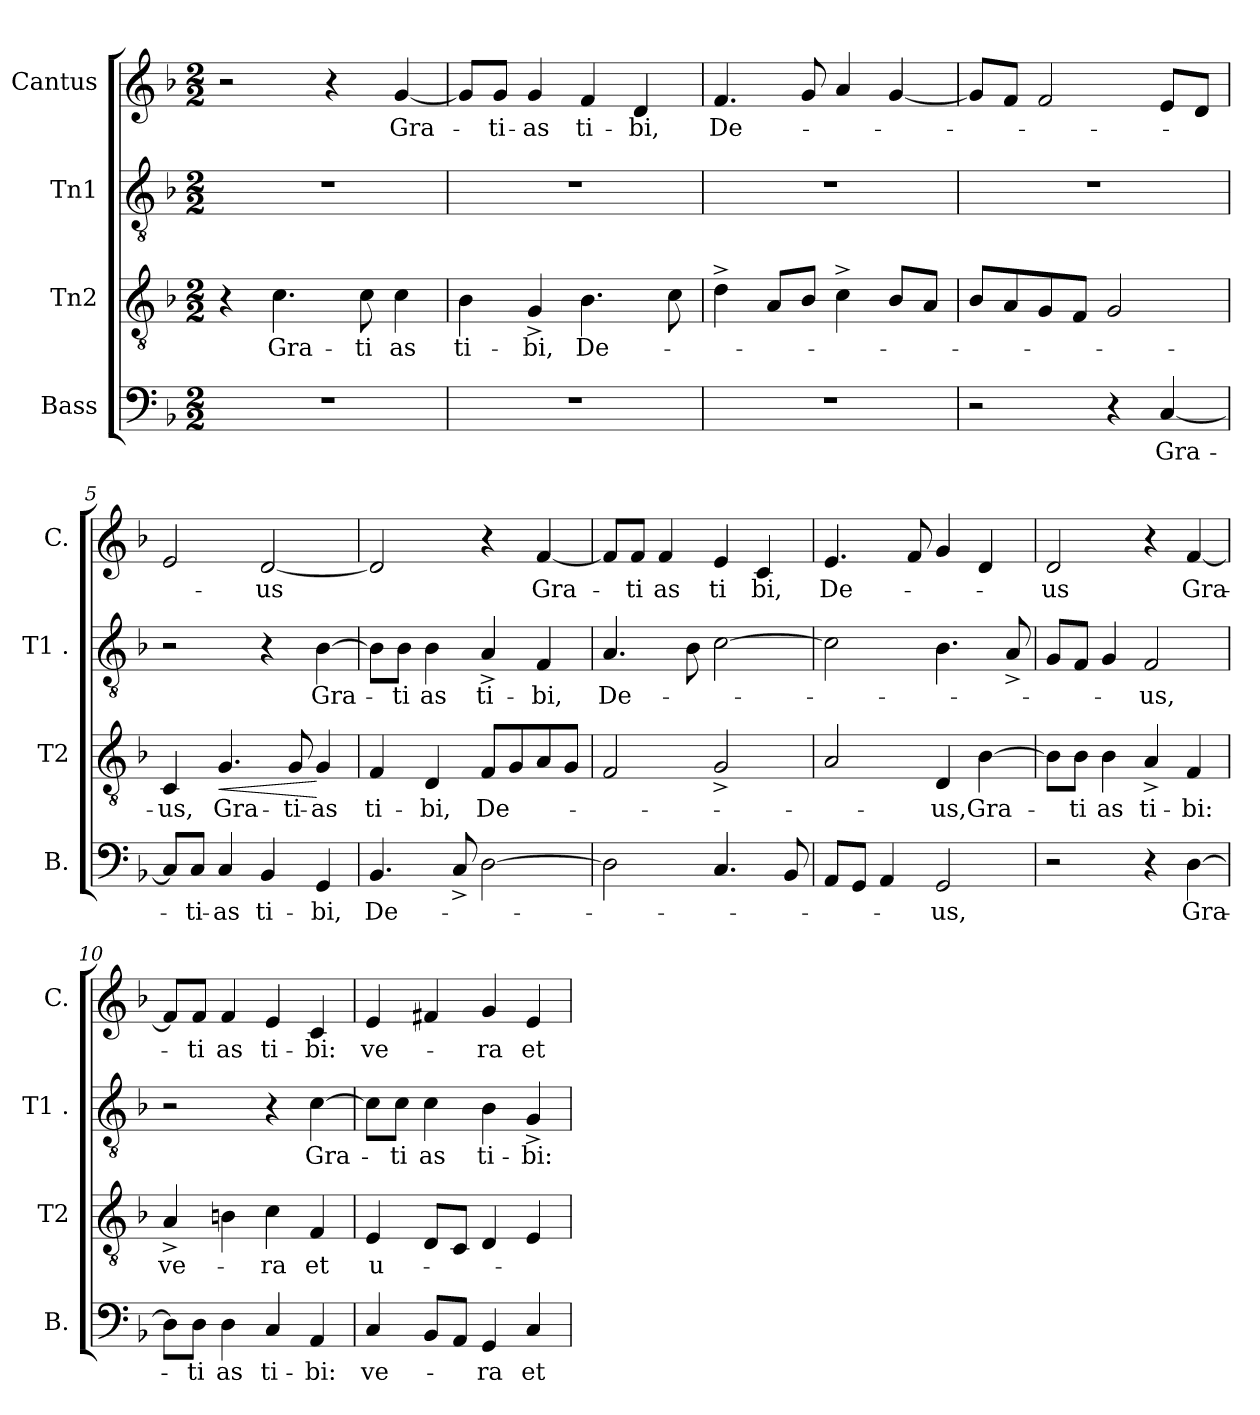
**kern	**text	**kern	**text	**dynam	**kern	**text	**kern	**text
*part4	*part4	*part3	*part3	*part3	*part2	*part2	*part1	*part1
*staff4	*staff4	*staff3	*staff3	*staff3	*staff2	*staff2	*staff1	*staff1
*I"Bass	*	*I"Tn2	*	*	*I"Tn1	*	*I"Cantus	*
*I'B.	*	*I'T2	*	*	*I'T1 .	*	*I'C.	*
*clefF4	*	*clefGv2	*	*	*clefGv2	*	*clefG2	*
*k[b-]	*	*k[b-]	*	*	*k[b-]	*	*k[b-]	*
*F:	*	*F:	*	*	*F:	*	*F:	*
*M2/2	*	*M2/2	*	*	*M2/2	*	*M2/2	*
=1	=1	=1	=1	=1	=1	=1	=1	=1
1r	.	4r	.	.	1r	.	2r	.
!	!	!	!LO:LY:b	!	!	!	!	!
.	.	4.c\	Gra-	.	.	.	.	.
.	.	.	.	.	.	.	4r	.
!	!	!	!LO:LY:b	!	!	!	!	!
.	.	8c\	-ti	.	.	.	.	.
!	!	!	!LO:LY:b	!	!	!	!	!LO:LY:b
.	.	4c\	as	.	.	.	[<4g/	Gra-
=2	=2	=2	=2	=2	=2	=2	=2	=2
!	!	!	!LO:LY:b	!	!	!	!	!
1r	.	4B-\	ti-	.	1r	.	8g/L]	.
!	!	!	!	!	!	!	!	!LO:LY:b
.	.	.	.	.	.	.	8g/J	-ti-
!	!	!	!LO:LY:b	!	!	!	!	!LO:LY:b
.	.	4G^</	-bi,	.	.	.	4g/	-as
!	!	!	!LO:LY:b	!	!	!	!	!LO:LY:b
.	.	4.B-\	De-	.	.	.	4f/	ti-
!	!	!	!	!	!	!	!	!LO:LY:b
.	.	.	.	.	.	.	4d/	-bi,
.	.	8c\	.	.	.	.	.	.
=3	=3	=3	=3	=3	=3	=3	=3	=3
!	!	!	!	!	!	!	!	!LO:LY:b
1r	.	4d^>\	.	.	1r	.	4.f/	De-
.	.	8A/L	.	.	.	.	.	.
.	.	8B-/J	.	.	.	.	8g/	.
.	.	4c^>\	.	.	.	.	4a/	.
.	.	8B-/L	.	.	.	.	[<4g/	.
.	.	8A/J	.	.	.	.	.	.
=4	=4	=4	=4	=4	=4	=4	=4	=4
2r	.	8B-/L	.	.	1r	.	8g/L]	.
.	.	8A/	.	.	.	.	8f/J	.
.	.	8G/	.	.	.	.	2f/	.
.	.	8F/J	.	.	.	.	.	.
4r	.	2G/	.	.	.	.	.	.
!	!LO:LY:b	!	!	!	!	!	!	!
[<4C/	Gra-	.	.	.	.	.	8e/L	.
.	.	.	.	.	.	.	8d/J	.
=5	=5	=5	=5	=5	=5	=5	=5	=5
!	!	!	!LO:LY:b	!	!	!	!	!
8C/L]	.	4C/	-us,	.	2r	.	2e/	.
!	!LO:LY:b	!	!	!	!	!	!	!
8C/J	-ti-	.	.	.	.	.	.	.
!	!LO:LY:b	!	!LO:LY:b	!LO:HP:b	!	!	!	!
4C/	-as	4.G/	Gra-	<	.	.	.	.
!	!LO:LY:b	!	!	!	!	!	!	!LO:LY:b
4BB-/	ti-	.	.	.	4r	.	[<2d/	-us
!	!	!	!LO:LY:b	!	!	!	!	!
.	.	8G/	-ti-	.	.	.	.	.
!	!LO:LY:b	!	!LO:LY:b	!	!	!LO:LY:b	!	!
4GG/	-bi,	4G/	-as	[	[<4B-\	Gra-	.	.
!!LO:LB:g=z
=6	=6	=6	=6	=6	=6	=6	=6	=6
!	!LO:LY:b	!	!LO:LY:b	!	!	!	!	!
4.BB-/	De-	4F/	ti-	.	8B-\L]	.	2d/]	.
!	!	!	!	!	!	!LO:LY:b	!	!
.	.	.	.	.	8B-\J	-ti	.	.
!	!	!	!LO:LY:b	!	!	!LO:LY:b	!	!
.	.	4D/	-bi,	.	4B-\	as	.	.
8C^</	.	.	.	.	.	.	.	.
!	!	!	!LO:LY:b	!	!	!LO:LY:b	!	!
[>2D\	.	8F/L	De-	.	4A^</	ti-	4r	.
.	.	8G/	.	.	.	.	.	.
!	!	!	!	!	!	!LO:LY:b	!	!LO:LY:b
.	.	8A/	.	.	4F/	-bi,	[<4f/	Gra-
.	.	8G/J	.	.	.	.	.	.
=7	=7	=7	=7	=7	=7	=7	=7	=7
!	!	!	!	!	!	!LO:LY:b	!	!
2D\]	.	2F/	.	.	4.A/	De-	8f/L]	.
!	!	!	!	!	!	!	!	!LO:LY:b
.	.	.	.	.	.	.	8f/J	-ti
!	!	!	!	!	!	!	!	!LO:LY:b
.	.	.	.	.	.	.	4f/	as
.	.	.	.	.	8B-\	.	.	.
!	!	!	!	!	!	!	!	!LO:LY:b
4.C/	.	2G^</	.	.	[>2c\	.	4e/	ti
!	!	!	!	!	!	!	!	!LO:LY:b
.	.	.	.	.	.	.	4c/	bi,
8BB-/	.	.	.	.	.	.	.	.
=8	=8	=8	=8	=8	=8	=8	=8	=8
!	!	!	!	!	!	!	!	!LO:LY:b
8AA/L	.	2A/	.	.	2c\]	.	4.e/	De-
8GG/J	.	.	.	.	.	.	.	.
4AA/	.	.	.	.	.	.	.	.
.	.	.	.	.	.	.	8f/	.
!	!LO:LY:b	!	!LO:LY:b	!	!	!	!	!
2GG/	-us,	4D/	-us,Gra-	.	4.B-\	.	4g/	.
.	.	[>4B-\	.	.	.	.	4d/	.
.	.	.	.	.	8A^</	.	.	.
=9	=9	=9	=9	=9	=9	=9	=9	=9
!	!	!	!	!	!	!	!	!LO:LY:b
2r	.	8B-\L]	.	.	8G/L	.	2d/	-us
!	!	!	!LO:LY:b	!	!	!	!	!
.	.	8B-\J	-ti	.	8F/J	.	.	.
!	!	!	!LO:LY:b	!	!	!	!	!
.	.	4B-\	as	.	4G/	.	.	.
!	!	!	!LO:LY:b	!	!	!LO:LY:b	!	!
4r	.	4A^</	ti-	.	2F/	-us,	4r	.
!	!LO:LY:b	!	!LO:LY:b	!	!	!	!	!LO:LY:b
[>4D\	Gra-	4F/	-bi:	.	.	.	[<4f/	Gra-
=10	=10	=10	=10	=10	=10	=10	=10	=10
!	!	!	!LO:LY:b	!	!	!	!	!
8D\L]	.	4A^</	ve-	.	2r	.	8f/L]	.
!	!LO:LY:b	!	!	!	!	!	!	!LO:LY:b
8D\J	-ti	.	.	.	.	.	8f/J	-ti
!	!LO:LY:b	!	!	!	!	!	!	!LO:LY:b
4D\	as	4Bn\	.	.	.	.	4f/	as
!	!LO:LY:b	!	!LO:LY:b	!	!	!	!	!LO:LY:b
4C/	ti-	4c\	-ra	.	4r	.	4e/	ti-
!	!LO:LY:b	!	!LO:LY:b	!	!	!LO:LY:b	!	!LO:LY:b
4AA/	-bi:	4F/	et	.	[>4c\	Gra-	4c/	-bi:
=11	=11	=11	=11	=11	=11	=11	=11	=11
!	!LO:LY:b	!	!LO:LY:b:rj	!	!	!	!	!LO:LY:b
4C/	ve-	4E/	u-	.	8c\L]	.	4e/	ve-
!	!	!	!	!	!	!LO:LY:b	!	!
.	.	.	.	.	8c\J	-ti	.	.
!	!	!	!	!	!	!LO:LY:b	!	!
8BB-/L	.	8D/L	.	.	4c\	as	4f#X/	.
8AA/J	.	8C/J	.	.	.	.	.	.
!	!LO:LY:b	!	!	!	!	!LO:LY:b	!	!LO:LY:b
4GG/	-ra	4D/	.	.	4B-\	ti-	4g/	-ra
!	!LO:LY:b	!	!	!	!	!LO:LY:b	!	!LO:LY:b
4C/	et	4E/	.	.	4G^</	-bi:	4e/	et
=	=	=	=	=	=	=	=	=
*-	*-	*-	*-	*-	*-	*-	*-	*-
